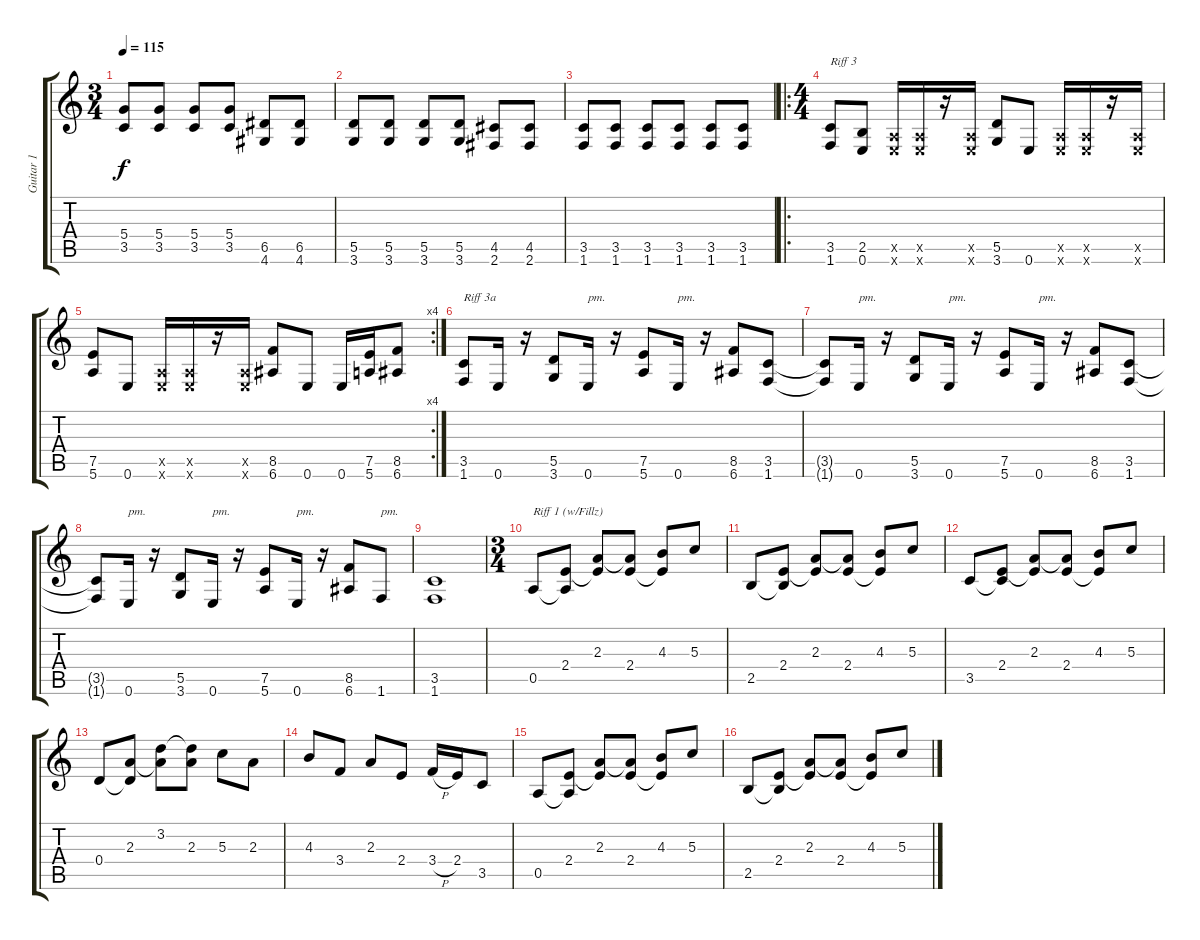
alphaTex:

\track ("Guitar 1" "Guitar 1") {instrument distortionguitar}
\staff {score tabs}
\tuning (E4 B3 G3 D3 A2 E2) {hide}
\ts (3 4)
\tempo 115
\clef g2
\ks c
(5.4 3.5).8{dy f} (5.4 3.5).8 (5.4 3.5).8 (5.4 3.5).8 (6.5 4.6).8 (6.5 4.6).8 |
(5.5 3.6).8 (5.5 3.6).8 (5.5 3.6).8 (5.5 3.6).8 (4.5 2.6).8 (4.5 2.6).8 |
(3.5 1.6).8 (3.5 1.6).8 (3.5 1.6).8 (3.5 1.6).8 (3.5 1.6).8 (3.5 1.6).8 |
\ro
\ts (4 4)
(3.5 1.6).8{txt "Riff 3"} (2.5 0.6).8 (0.5{x} 0.6{x}).16 (0.5{x} 0.6{x}).16 r.16 (0.5{x} 0.6{x}).16 (5.5 3.6).8 0.6.8 (0.5{x} 0.6{x}).16 (0.5{x} 0.6{x}).16 r.16 (0.5{x} 0.6{x}).16 |
\rc 4
(7.5 5.6).8 0.6.8 (0.5{x} 0.6{x}).16 (0.5{x} 0.6{x}).16 r.16 (0.5{x} 0.6{x}).16 (8.5 6.6).8 0.6.8 0.6.16 (7.5 5.6).16 (8.5 6.6).8 |
(3.5 1.6).8{txt "Riff 3a"} 0.6.16 r.16 (5.5 3.6).8 0.6.16{txt "pm."} r.16 (7.5 5.6).8 0.6.16{txt "pm."} r.16 (8.5 6.6).8 (3.5 1.6).8 |
(3.5{t} 1.6{t}).8 0.6.16{txt "pm."} r.16 (5.5 3.6).8 0.6.16{txt "pm."} r.16 (7.5 5.6).8 0.6.16{txt "pm."} r.16 (8.5 6.6).8 (3.5 1.6).8 |
(3.5{t} 1.6{t}).8 0.6.16{txt "pm."} r.16 (5.5 3.6).8 0.6.16{txt "pm."} r.16 (7.5 5.6).8 0.6.16{txt "pm."} r.16 (8.5 6.6).8 1.6.8{txt "pm."} |
(3.5 1.6).1 |
\ts (3 4)
0.5.8{txt "Riff 1 (w/Fillz)"} (2.4 0.5{t}).8 (2.3 2.4{t}).8 (2.3{t} 2.4).8 (4.3 2.4{t}).8 5.3.8 |
2.5.8 (2.4 2.5{t}).8 (2.3 2.4{t}).8 (2.3{t} 2.4).8 (4.3 2.4{t}).8 5.3.8 |
3.5.8 (2.4 3.5{t}).8 (2.3 2.4{t}).8 (2.3{t} 2.4).8 (4.3 2.4{t}).8 5.3.8 |
0.4.8 (2.3 0.4{t}).8 (3.2 2.3{t}).8 (3.2{t} 2.3).8 5.3.8 2.3.8 |
4.3.8 3.4.8 2.3.8 2.4.8 3.4{h}.16 2.4.16 3.5.8 |
0.5.8 (2.4 0.5{t}).8 (2.3 2.4{t}).8 (2.3{t} 2.4).8 (4.3 2.4{t}).8 5.3.8 |
2.5.8 (2.4 2.5{t}).8 (2.3 2.4{t}).8 (2.3{t} 2.4).8 (4.3 2.4{t}).8 5.3.8
